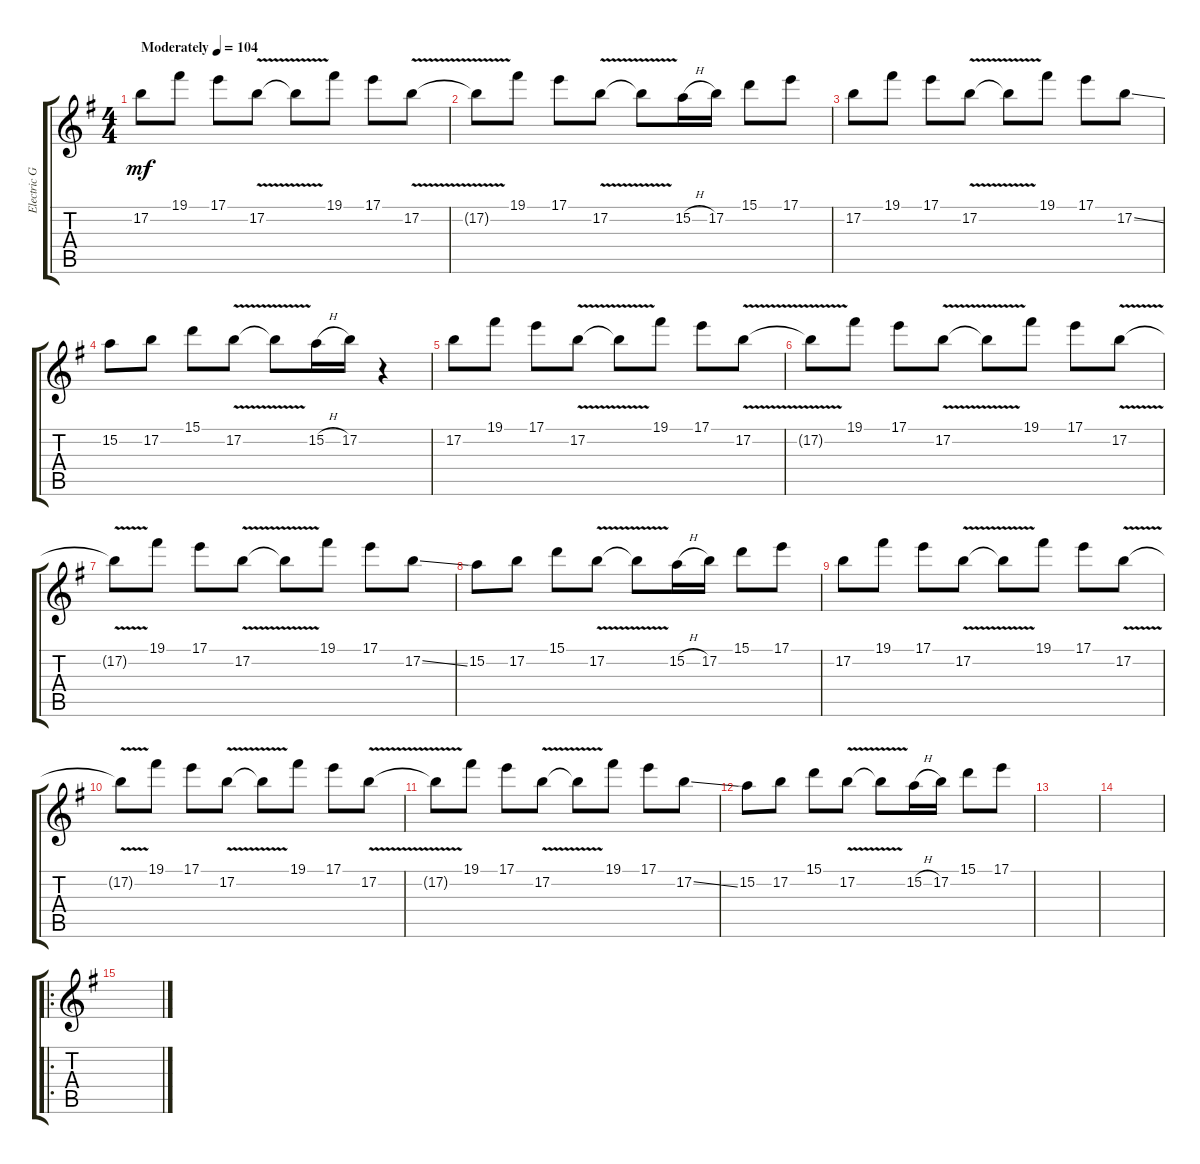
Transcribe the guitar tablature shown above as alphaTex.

\track ("Electric Guitar" "Electric G") {instrument distortionguitar}
\staff {score tabs}
\tuning (B3 Gb3 D3 A2 E2 B1) {hide}
\ts (4 4)
\tempo (104 "Moderately")
\clef g2
\ks eminor
17.2.8{dy mf instrument distortionguitar} 19.1.8 17.1.8 17.2{v}.8 17.2{v t}.8 19.1.8 17.1.8 17.2{v}.8 |
17.2{v t}.8 19.1.8 17.1.8 17.2{v}.8 17.2{v t}.8 15.2{h}.16 17.2.16 15.1.8 17.1.8 |
17.2.8 19.1.8 17.1.8 17.2{v}.8 17.2{v t}.8 19.1.8 17.1.8 17.2{ss}.8 |
15.2.8 17.2.8 15.1.8 17.2{v}.8 17.2{v t}.8 15.2{h}.16 17.2.16 r.4 |
17.2.8 19.1.8 17.1.8 17.2{v}.8 17.2{v t}.8 19.1.8 17.1.8 17.2{v}.8 |
17.2{v t}.8 19.1.8 17.1.8 17.2{v}.8 17.2{v t}.8 19.1.8 17.1.8 17.2{v}.8 |
17.2{v t}.8 19.1.8 17.1.8 17.2{v}.8 17.2{v t}.8 19.1.8 17.1.8 17.2{ss}.8 |
15.2.8 17.2.8 15.1.8 17.2{v}.8 17.2{v t}.8 15.2{h}.16 17.2.16 15.1.8 17.1.8 |
17.2.8 19.1.8 17.1.8 17.2{v}.8 17.2{v t}.8 19.1.8 17.1.8 17.2{v}.8 |
17.2{v t}.8 19.1.8 17.1.8 17.2{v}.8 17.2{v t}.8 19.1.8 17.1.8 17.2{v}.8 |
17.2{v t}.8 19.1.8 17.1.8 17.2{v}.8 17.2{v t}.8 19.1.8 17.1.8 17.2{ss}.8 |
15.2.8 17.2.8 15.1.8 17.2{v}.8 17.2{v t}.8 15.2{h}.16 17.2.16 15.1.8 17.1.8 |
|
|
\ro
